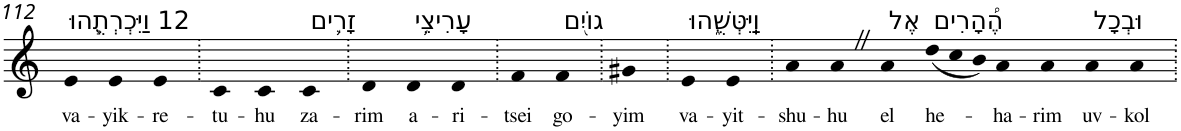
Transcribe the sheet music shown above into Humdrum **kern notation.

**kern	**text
*part1	*part1
*staff1	*staff1
*I"Piano	*
*I'Pno	*
!!LO:PB:g=z
*clefG2	*
*k[]	*
=112	=112
!LO:TX:a:t=12 וַיִּכְרְתֻ֧הוּ	!
!	!LO:LY:b
4e	va-
!	!LO:LY:b
4e	-yik-
!	!LO:LY:b
4e	-re-
=113.	=113.
!	!LO:LY:b
4c	-tu-
!	!LO:LY:b
4c	-hu
!LO:TX:a:t=זָרִ֛ים	!
!	!LO:LY:b
4c	za-
=114.	=114.
!	!LO:LY:b
4d	-rim
!LO:TX:a:t=עָרִיצֵ֥י	!
!	!LO:LY:b
4d	a-
!	!LO:LY:b
4d	-ri-
=115.	=115.
!	!LO:LY:b
4f	-tsei
!LO:TX:a:t=גוֹיִ֖ם	!
!	!LO:LY:b
4f	go-
=116.	=116.
!	!LO:LY:b
4g#X	-yim
=117.	=117.
!LO:TX:a:t=וַֽיִּטְּשֻׁ֑הוּ	!
!	!LO:LY:b
4e	va-
!	!LO:LY:b
4e	-yit-
=118.	=118.
!	!LO:LY:b
4a	-shu-
!	!LO:LY:b
4aZ	-hu
!LO:TX:a:t=אֶל	!
!	!LO:LY:b
4a	el
*Xtuplet	*
!LO:TX:a:t=הֶ֠הָרִים	!
!	!LO:LY:b
(<12dd	he-
12cc	.
12b)	.
!	!LO:LY:b
4a	-ha-
!	!LO:LY:b
4a	-rim
!LO:TX:a:t=וּבְכָל	!
!	!LO:LY:b
4a	uv-
!	!LO:LY:b
4a	-kol
=.	=.
*-	*-
